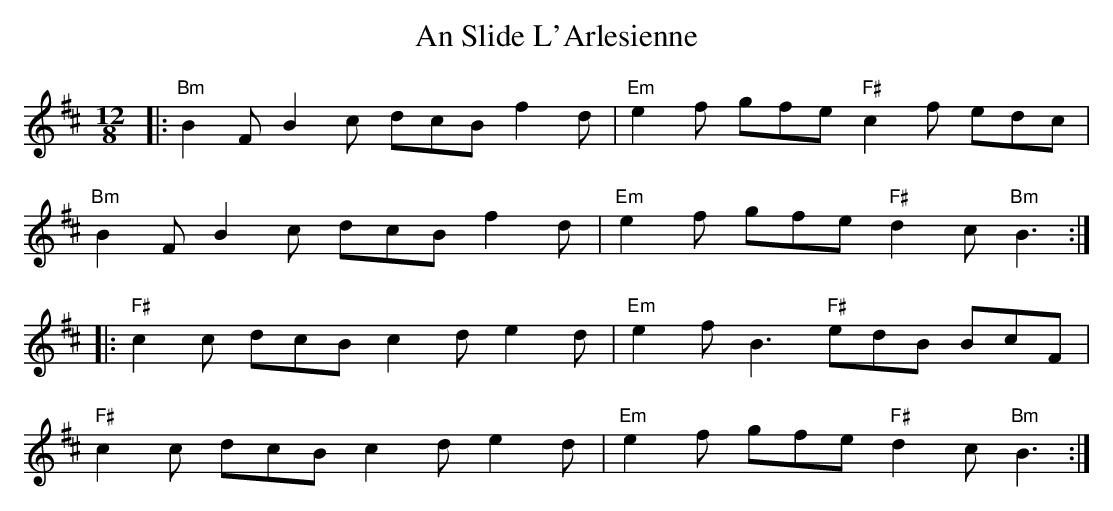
X:1
T: An Slide L'Arlesienne
M: 12/8
L: 1/8
K: Bmin
|:"Bm"B2F B2c dcB f2d|"Em"e2f gfe "F#"c2f edc|
"Bm"B2F B2c dcB f2d|"Em"e2f gfe "F#"d2c "Bm"B3:|
|:"F#"c2c dcB c2d e2d|"Em"e2f B3 "F#"edB BcF|
"F#"c2c dcB c2d e2d|"Em"e2f gfe "F#"d2c "Bm"B3:|
